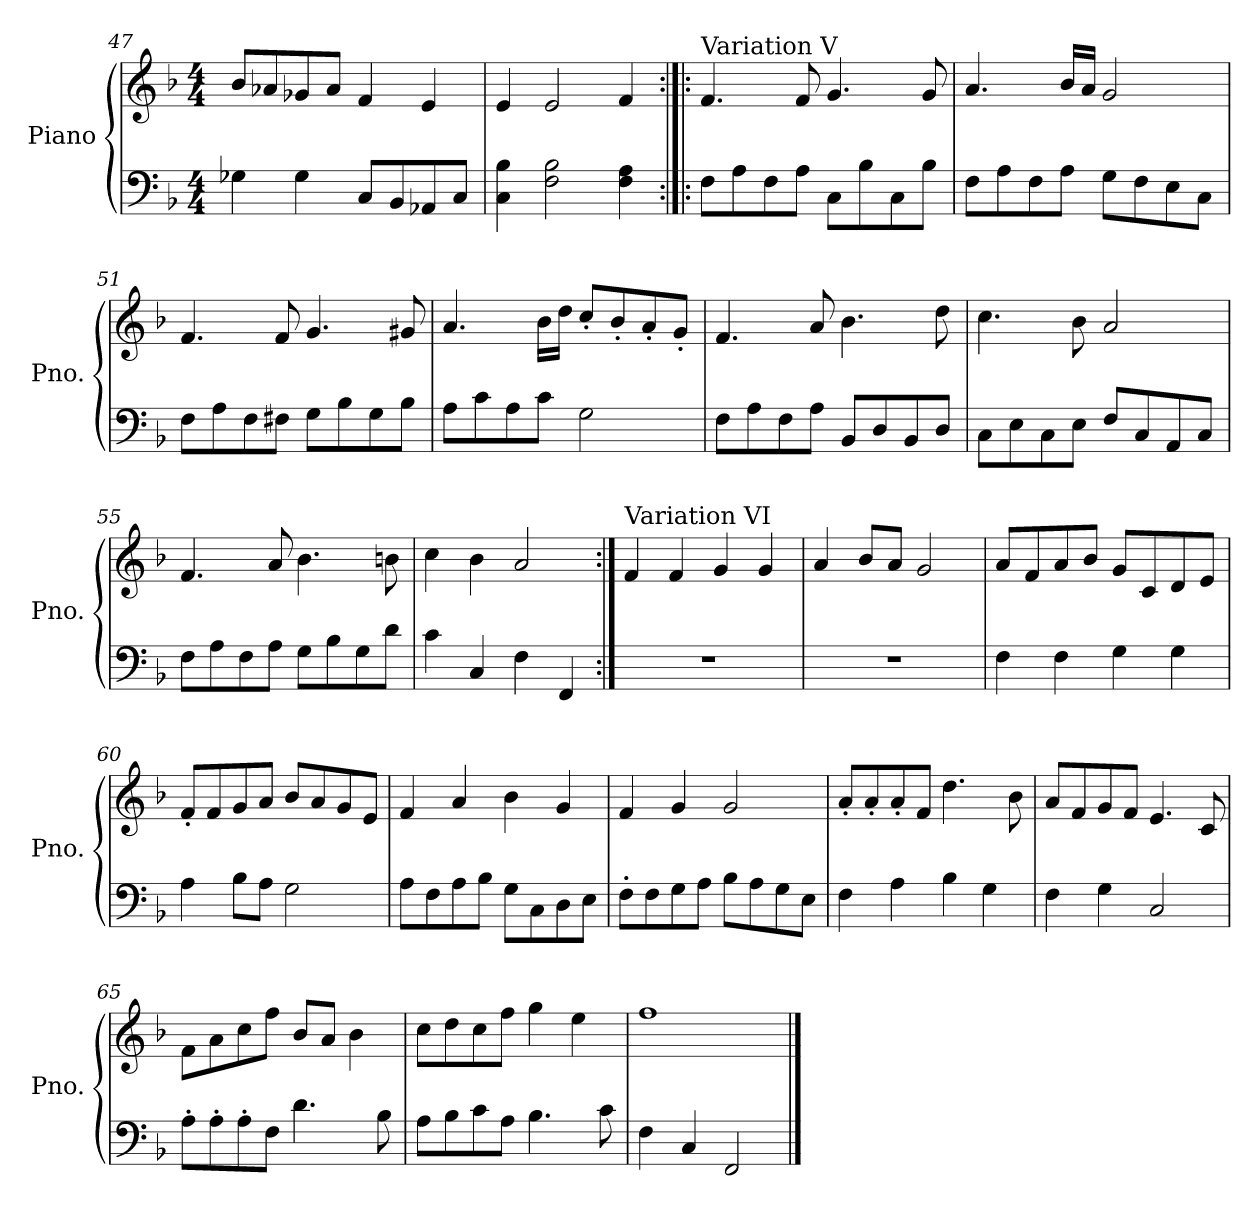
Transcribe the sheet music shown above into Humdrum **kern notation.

**kern	**kern
*part1	*part1
*staff2	*staff1
*I"Piano	*
*I'Pno.	*
!!LO:LB:g=z
*clefF4	*clefG2
*k[b-]	*k[b-]
*M4/4	*M4/4
=47	=47
4G-X\	8b-/L
.	8a-X/
4G-\	8g-X/
.	8a-/J
8C/L	4f/
8BB-/	.
8AA-X/	4e/
8C/J	.
=48	=48
4C\ 4B-\	4e/
2F\ 2B-\	2e/
4F\ 4A\	4f/
=49:|!|:	=49:|!|:
*	*MM140
!	!LO:TX:a:t=Variation V
8F\L	4.f/
8A\	.
8F\	.
8A\J	8f/
8C\L	4.g/
8B-\	.
8C\	.
8B-\J	8g/
=50	=50
8F\L	4.a/
8A\	.
8F\	.
8A\J	16b-/LL
.	16a/JJ
8G\L	2g/
8F\	.
8E\	.
8C\J	.
!!LO:LB:g=z
=51	=51
8F\L	4.f/
8A\	.
8F\	.
8F#X\J	8f/
8G\L	4.g/
8B-\	.
8G\	.
8B-\J	8g#X/
=52	=52
8A\L	4.a/
8c\	.
8A\	.
8c\J	16b-\LL
.	16dd\JJ
2G\	8cc'/L
.	8b-'/
.	8a'/
.	8g'/J
=53	=53
8F\L	4.f/
8A\	.
8F\	.
8A\J	8a/
8BB-/L	4.b-\
8D/	.
8BB-/	.
8D/J	8dd\
=54	=54
8C\L	4.cc\
8E\	.
8C\	.
8E\J	8b-\
8F/L	2a/
8C/	.
8AA/	.
8C/J	.
!!LO:LB:g=z
=55	=55
8F\L	4.f/
8A\	.
8F\	.
8A\J	8a/
8G\L	4.b-\
8B-\	.
8G\	.
8d\J	8bn\
=56	=56
4c\	4cc\
4C/	4b-\
4F\	2a/
4FF/	.
=57:|!	=57:|!
*	*MM140
!	!LO:TX:a:t=Variation VI
1r	4f/
.	4f/
.	4g/
.	4g/
=58	=58
1r	4a/
.	8b-/L
.	8a/J
.	2g/
=59	=59
4F\	8a/L
.	8f/
4F\	8a/
.	8b-/J
4G\	8g/L
.	8c/
4G\	8d/
.	8e/J
=60	=60
4A\	8f'/L
.	8f/
8B-\L	8g/
8A\J	8a/J
2G\	8b-/L
.	8a/
.	8g/
.	8e/J
!!LO:LB:g=z
=61	=61
8A\L	4f/
8F\	.
8A\	4a/
8B-\J	.
8G\L	4b-\
8C\	.
8D\	4g/
8E\J	.
=62	=62
8F'\L	4f/
8F\	.
8G\	4g/
8A\J	.
8B-\L	2g/
8A\	.
8G\	.
8E\J	.
=63	=63
4F\	8a'/L
.	8a'/
4A\	8a'/
.	8f/J
4B-\	4.dd\
4G\	.
.	8b-\
=64	=64
4F\	8a/L
.	8f/
4G\	8g/
.	8f/J
2C/	4.e/
.	8c/
=65	=65
8A'\L	8f\L
8A'\	8a\
8A'\	8cc\
8F\J	8ff\J
4.d\	8b-/L
.	8a/J
.	4b-\
8B-\	.
!!LO:LB:g=z
=66	=66
8A\L	8cc\L
8B-\	8dd\
8c\	8cc\
8A\J	8ff\J
4.B-\	4gg\
.	4ee\
8c\	.
=67	=67
4F\	1ff
4C/	.
2FF/	.
==	==
*-	*-
